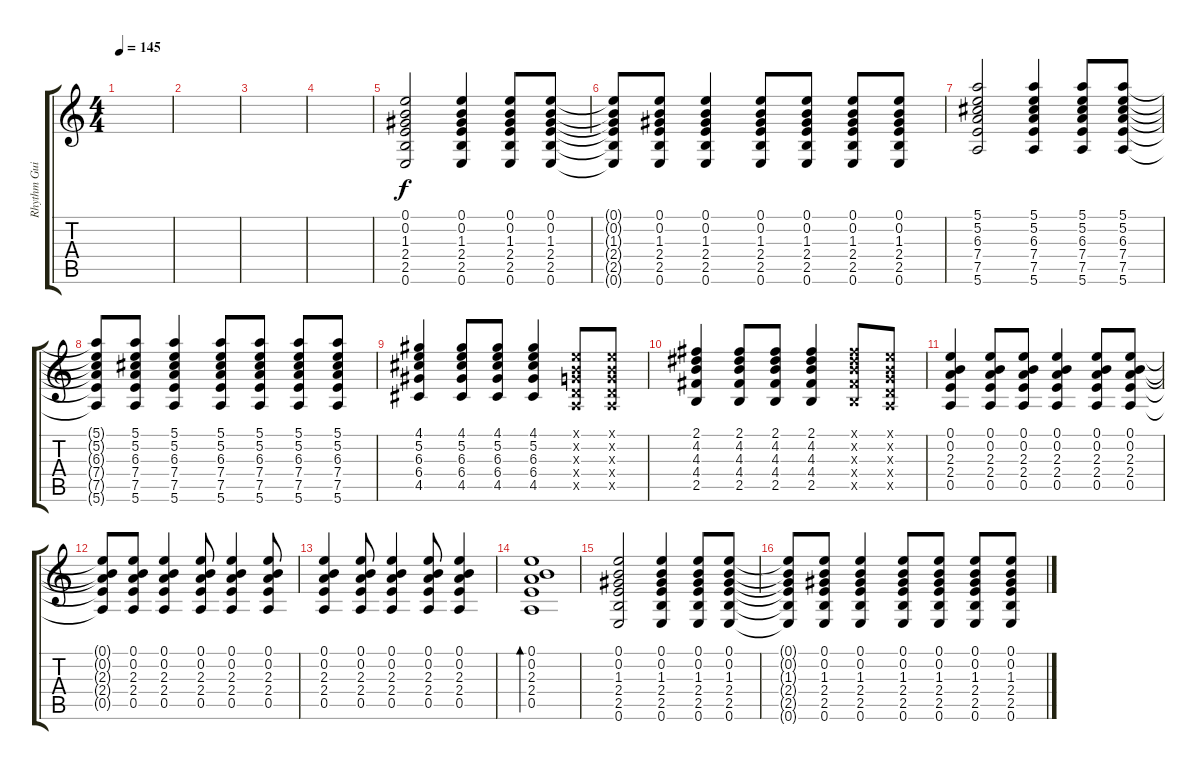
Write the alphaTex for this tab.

\track ("Rhythm Guitar" "Rhythm Gui") {instrument acousticguitarsteel}
\staff {score tabs}
\tuning (E4 B3 G3 D3 A2 E2) {hide}
\ts (4 4)
\tempo 145
\clef g2
\ks c
|
|
|
|
(0.1 0.2 1.3 2.4 2.5 0.6).2 (0.1 0.2 1.3 2.4 2.5 0.6).4 (0.1 0.2 1.3 2.4 2.5 0.6).8 (0.1 0.2 1.3 2.4 2.5 0.6).8 |
(0.1{t} 0.2{t} 1.3{t} 2.4{t} 2.5{t} 0.6{t}).8 (0.1 0.2 1.3 2.4 2.5 0.6).8 (0.1 0.2 1.3 2.4 2.5 0.6).4 (0.1 0.2 1.3 2.4 2.5 0.6).8 (0.1 0.2 1.3 2.4 2.5 0.6).8 (0.1 0.2 1.3 2.4 2.5 0.6).8 (0.1 0.2 1.3 2.4 2.5 0.6).8 |
(5.1 5.2 6.3 7.4 7.5 5.6).2 (5.1 5.2 6.3 7.4 7.5 5.6).4 (5.1 5.2 6.3 7.4 7.5 5.6).8 (5.1 5.2 6.3 7.4 7.5 5.6).8 |
(5.1{t} 5.2{t} 6.3{t} 7.4{t} 7.5{t} 5.6{t}).8 (5.1 5.2 6.3 7.4 7.5 5.6).8 (5.1 5.2 6.3 7.4 7.5 5.6).4 (5.1 5.2 6.3 7.4 7.5 5.6).8 (5.1 5.2 6.3 7.4 7.5 5.6).8 (5.1 5.2 6.3 7.4 7.5 5.6).8 (5.1 5.2 6.3 7.4 7.5 5.6).8 |
(4.1 5.2 6.3 6.4 4.5).4 (4.1 5.2 6.3 6.4 4.5).8 (4.1 5.2 6.3 6.4 4.5).8 (4.1 5.2 6.3 6.4 4.5).4 (0.1{x} 0.2{x} 0.3{x} 0.4{x} 0.5{x}).8 (0.1{x} 0.2{x} 0.3{x} 0.4{x} 0.5{x}).8 |
(2.1 4.2 4.3 4.4 2.5).4 (2.1 4.2 4.3 4.4 2.5).8 (2.1 4.2 4.3 4.4 2.5).8 (2.1 4.2 4.3 4.4 2.5).4 (2.1{x} 4.2{x} 4.3{x} 4.4{x} 2.5{x}).8 (0.1{x} 0.2{x} 0.3{x} 0.4{x} 0.5{x}).8 |
(0.1 0.2 2.3 2.4 0.5).4 (0.1 0.2 2.3 2.4 0.5).8 (0.1 0.2 2.3 2.4 0.5).8 (0.1 0.2 2.3 2.4 0.5).4 (0.1 0.2 2.3 2.4 0.5).8 (0.1 0.2 2.3 2.4 0.5).8 |
(0.1{t} 0.2{t} 2.3{t} 2.4{t} 0.5{t}).8 (0.1 0.2 2.3 2.4 0.5).8 (0.1 0.2 2.3 2.4 0.5).4 (0.1 0.2 2.3 2.4 0.5).8 (0.1 0.2 2.3 2.4 0.5).4 (0.1 0.2 2.3 2.4 0.5).8 |
(0.1 0.2 2.3 2.4 0.5).4 (0.1 0.2 2.3 2.4 0.5).8 (0.1 0.2 2.3 2.4 0.5).4 (0.1 0.2 2.3 2.4 0.5).8 (0.1 0.2 2.3 2.4 0.5).4 |
(0.1 0.2 2.3 2.4 0.5).1{bd 240} |
(0.1 0.2 1.3 2.4 2.5 0.6).2 (0.1 0.2 1.3 2.4 2.5 0.6).4 (0.1 0.2 1.3 2.4 2.5 0.6).8 (0.1 0.2 1.3 2.4 2.5 0.6).8 |
(0.1{t} 0.2{t} 1.3{t} 2.4{t} 2.5{t} 0.6{t}).8 (0.1 0.2 1.3 2.4 2.5 0.6).8 (0.1 0.2 1.3 2.4 2.5 0.6).4 (0.1 0.2 1.3 2.4 2.5 0.6).8 (0.1 0.2 1.3 2.4 2.5 0.6).8 (0.1 0.2 1.3 2.4 2.5 0.6).8 (0.1 0.2 1.3 2.4 2.5 0.6).8
